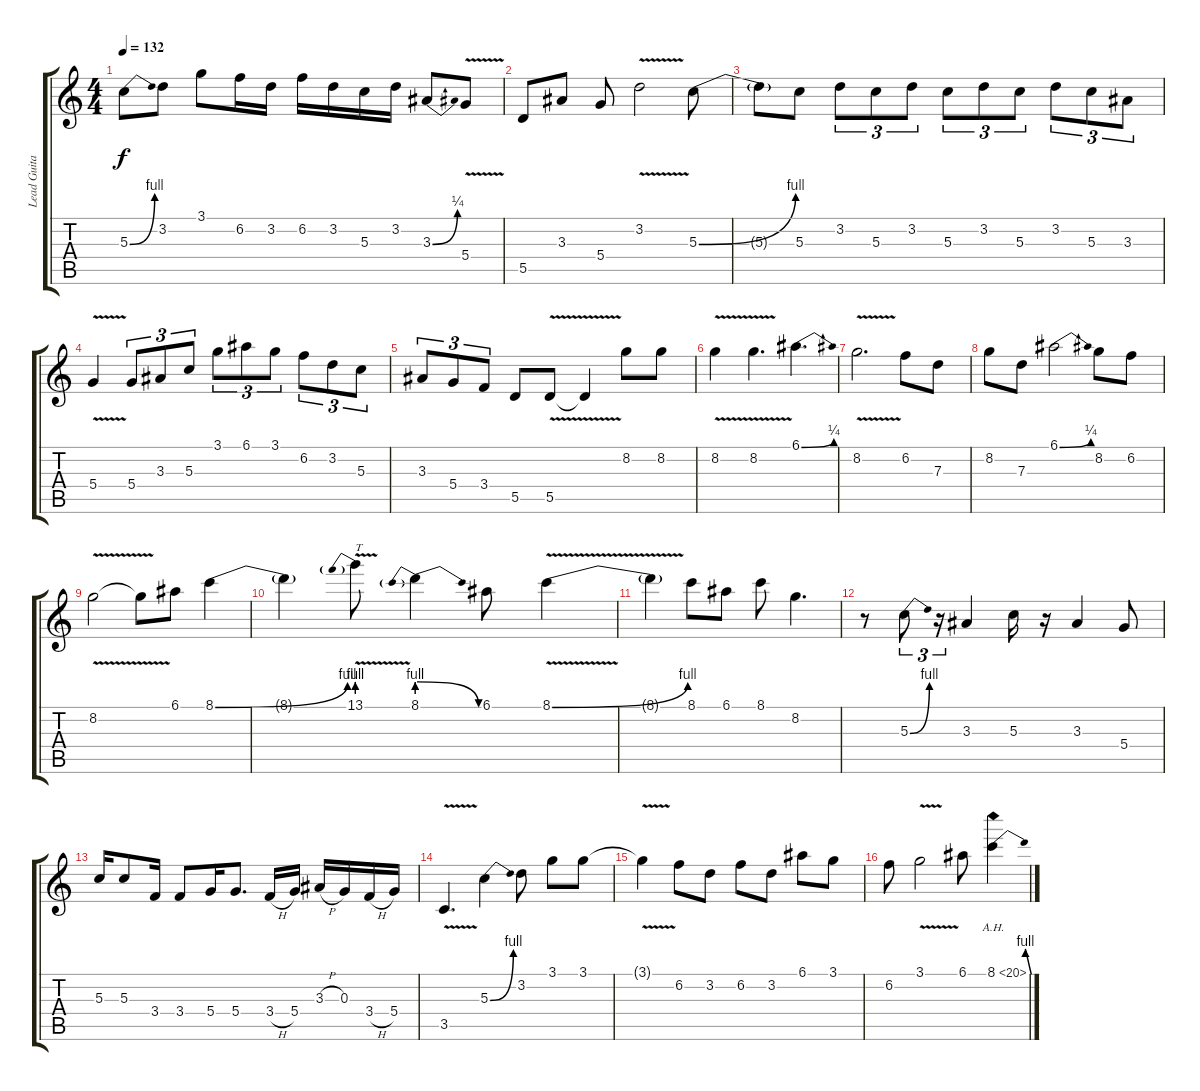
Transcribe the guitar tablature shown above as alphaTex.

\track ("Lead Guitar" "Lead Guita") {instrument overdrivenguitar}
\staff {score tabs}
\tuning (E4 B3 G3 D3 A2 E2) {hide}
\ts (4 4)
\tempo 132
\clef g2
\ks c
5.3{be (bend 0 0 60 4)}.8{dy f} 3.2.8 3.1.8 6.2.16 3.2.16 6.2.16 3.2.16 5.3.16 3.2.16 3.3{be (bend 0 0 60 1)}.8 5.4{v}.8 |
5.5.8 3.3.8 5.4.8 3.2{v}.2 5.3{be (bend 0 0 60 4)}.8 |
5.3{t}.8 5.3.8 3.2.8{tu (3 2)} 5.3.8{tu (3 2)} 3.2.8{tu (3 2)} 5.3.8{tu (3 2)} 3.2.8{tu (3 2)} 5.3.8{tu (3 2)} 3.2.8{tu (3 2)} 5.3.8{tu (3 2)} 3.3.8{tu (3 2)} |
5.4{v}.4 5.4.8{tu (3 2)} 3.3.8{tu (3 2)} 5.3.8{tu (3 2)} 3.1.8{tu (3 2)} 6.1.8{tu (3 2)} 3.1.8{tu (3 2)} 6.2.8{tu (3 2)} 3.2.8{tu (3 2)} 5.3.8{tu (3 2)} |
3.3.8{tu (3 2)} 5.4.8{tu (3 2)} 3.4.8{tu (3 2)} 5.5.8 5.5{v}.8 5.5{v t}.4 8.2.8 8.2.8 |
8.2{v}.4 8.2{v}.4{d} 6.1{be (bend 0 0 60 1)}.4{d} |
8.2{v}.2{d} 6.2.8 7.3.8 |
8.2.8 7.3.8 6.1{be (bend 0 0 60 1)}.2 8.2.8 6.2.8 |
8.2{v}.2 8.2{v t}.8 6.1.8 8.1{be (bend 0 0 60 4)}.4 |
8.1{t}.4 13.1{be (prebend 0 4 60 4) v}.8{txt "T"} 8.1{be (prebendrelease 0 4 60 0)}.4 6.1.8 8.1{be (bend 0 0 60 4) v}.4 |
8.1{t}.4 8.1.8 6.1.8 8.1.8 8.2.4{d} |
r.8 5.3{be (bend 0 0 60 4)}.8{tu (3 2)} r.16{tu (3 2)} 3.3.4 5.3.16 r.16 3.3.4 5.4.8 |
5.3.16 5.3.8 3.4.16 3.4.8 5.4.16 5.4.8{d} 3.4{h}.16 5.4.16 3.3{h}.16 0.3.16 3.4{h}.16 5.4.16 |
3.5{v}.4{d} 5.3{be (bend 0 0 60 4)}.4 3.2.8 3.1.8 3.1.8 |
3.1{v t}.4 6.2.8 3.2.8 6.2.8 3.2.8 6.1.8 3.1.8 |
6.2.8 3.1{v}.2 6.1.8 8.1{be (bend 0 0 60 4) ah 12}.4
